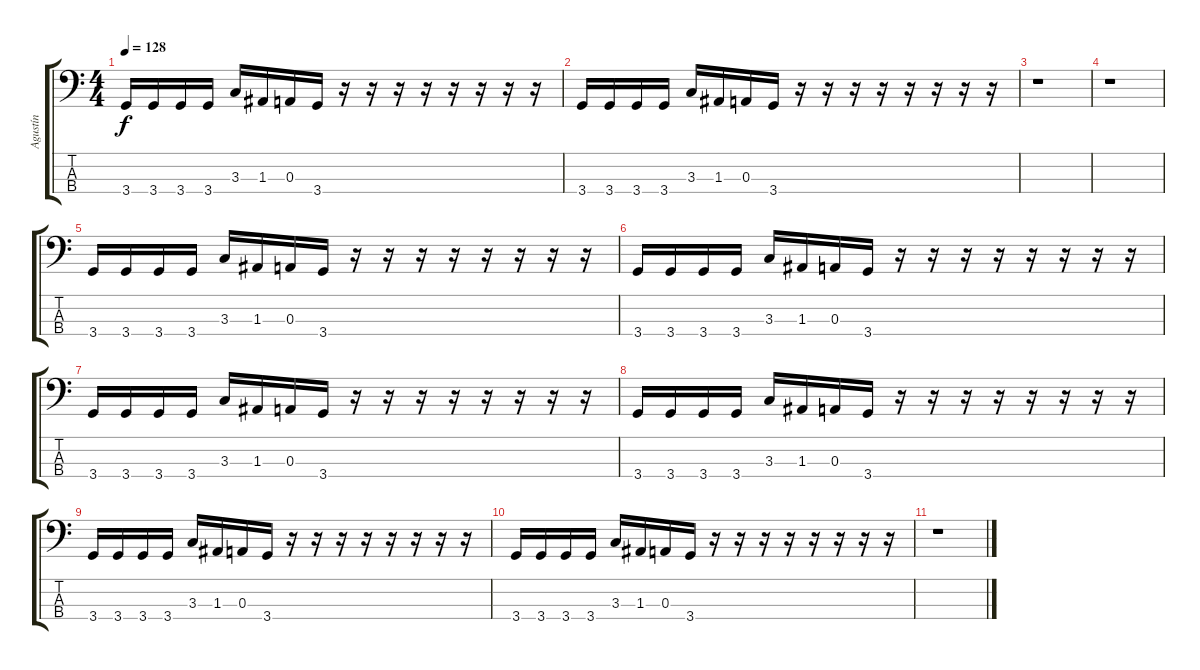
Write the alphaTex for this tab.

\track ("Agustín" "Agustín") {instrument electricbassfinger}
\staff {score tabs}
\tuning (G2 D2 A1 E1) {hide}
\ts (4 4)
\tempo 128
\clef f4
\ks c
3.4.16{dy f} 3.4.16 3.4.16 3.4.16 3.3.16 1.3.16 0.3.16 3.4.16 r.16 r.16 r.16 r.16 r.16 r.16 r.16 r.16 |
3.4.16 3.4.16 3.4.16 3.4.16 3.3.16 1.3.16 0.3.16 3.4.16 r.16 r.16 r.16 r.16 r.16 r.16 r.16 r.16 |
r.1 |
r.1 |
3.4.16 3.4.16 3.4.16 3.4.16 3.3.16 1.3.16 0.3.16 3.4.16 r.16 r.16 r.16 r.16 r.16 r.16 r.16 r.16 |
3.4.16 3.4.16 3.4.16 3.4.16 3.3.16 1.3.16 0.3.16 3.4.16 r.16 r.16 r.16 r.16 r.16 r.16 r.16 r.16 |
3.4.16 3.4.16 3.4.16 3.4.16 3.3.16 1.3.16 0.3.16 3.4.16 r.16 r.16 r.16 r.16 r.16 r.16 r.16 r.16 |
3.4.16 3.4.16 3.4.16 3.4.16 3.3.16 1.3.16 0.3.16 3.4.16 r.16 r.16 r.16 r.16 r.16 r.16 r.16 r.16 |
3.4.16 3.4.16 3.4.16 3.4.16 3.3.16 1.3.16 0.3.16 3.4.16 r.16 r.16 r.16 r.16 r.16 r.16 r.16 r.16 |
3.4.16 3.4.16 3.4.16 3.4.16 3.3.16 1.3.16 0.3.16 3.4.16 r.16 r.16 r.16 r.16 r.16 r.16 r.16 r.16 |
r.1
